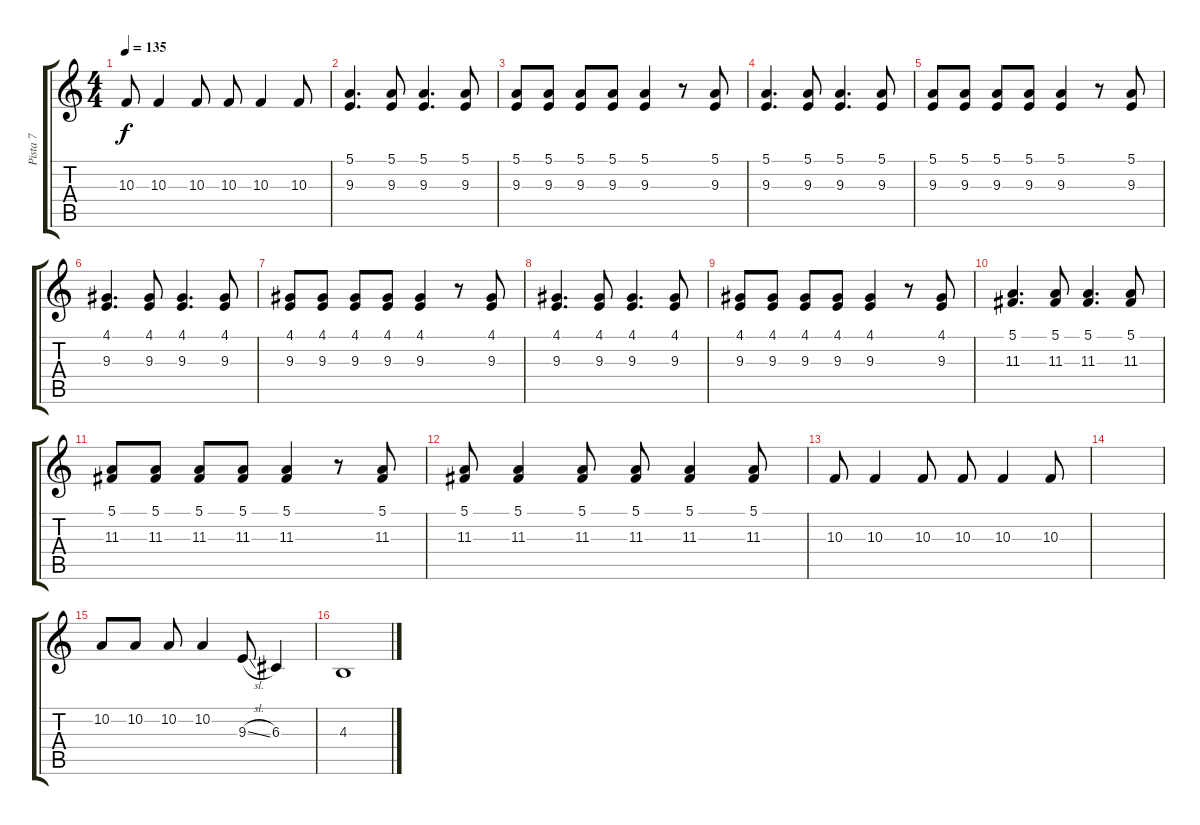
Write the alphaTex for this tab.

\track ("Pista 7" "Pista 7") {instrument acousticgrandpiano}
\staff {score tabs}
\tuning (E4 B3 G3 D3 A2 E2) {hide}
\ts (4 4)
\tempo 135
\clef g2
\ks c
10.3.8{dy f} 10.3.4 10.3.8 10.3.8 10.3.4 10.3.8 |
(5.1 9.3).4{d} (5.1 9.3).8 (5.1 9.3).4{d} (5.1 9.3).8 |
(5.1 9.3).8 (5.1 9.3).8 (5.1 9.3).8 (5.1 9.3).8 (5.1 9.3).4 r.8 (5.1 9.3).8 |
(5.1 9.3).4{d} (5.1 9.3).8 (5.1 9.3).4{d} (5.1 9.3).8 |
(5.1 9.3).8 (5.1 9.3).8 (5.1 9.3).8 (5.1 9.3).8 (5.1 9.3).4 r.8 (5.1 9.3).8 |
(4.1 9.3).4{d} (4.1 9.3).8 (4.1 9.3).4{d} (4.1 9.3).8 |
(4.1 9.3).8 (4.1 9.3).8 (4.1 9.3).8 (4.1 9.3).8 (4.1 9.3).4 r.8 (4.1 9.3).8 |
(4.1 9.3).4{d} (4.1 9.3).8 (4.1 9.3).4{d} (4.1 9.3).8 |
(4.1 9.3).8 (4.1 9.3).8 (4.1 9.3).8 (4.1 9.3).8 (4.1 9.3).4 r.8 (4.1 9.3).8 |
(5.1 11.3).4{d} (5.1 11.3).8 (5.1 11.3).4{d} (5.1 11.3).8 |
(5.1 11.3).8 (5.1 11.3).8 (5.1 11.3).8 (5.1 11.3).8 (5.1 11.3).4 r.8 (5.1 11.3).8 |
(5.1 11.3).8 (5.1 11.3).4 (5.1 11.3).8 (5.1 11.3).8 (5.1 11.3).4 (5.1 11.3).8 |
10.3.8 10.3.4 10.3.8 10.3.8 10.3.4 10.3.8 |
|
10.2.8 10.2.8 10.2.8 10.2.4 9.3{sl}.8 6.3.4 |
4.3.1
